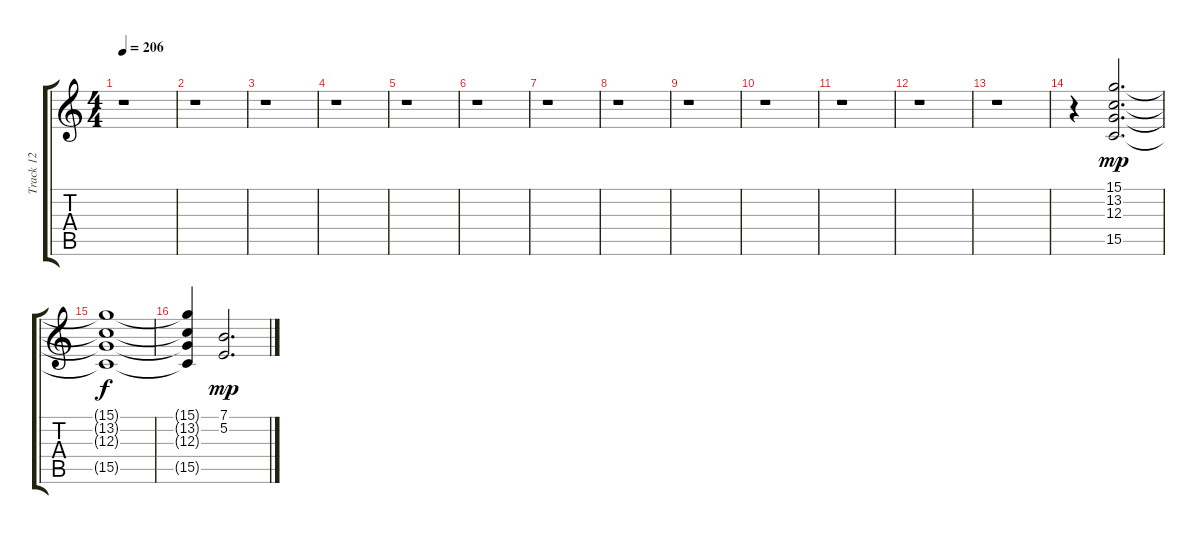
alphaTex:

\track ("Track 12" "Track 12") {instrument stringensemble1}
\staff {score tabs}
\tuning (E4 B3 G3 D3 A2 E2) {hide}
\ts (4 4)
\tempo 206
\clef g2
\ks c
r.1{dy mp} |
r.1 |
r.1 |
r.1 |
r.1 |
r.1 |
r.1 |
r.1 |
r.1 |
r.1 |
r.1 |
r.1 |
r.1 |
r.4 (15.1 13.2 12.3 15.5).2{d} |
(15.1{t} 13.2{t} 12.3{t} 15.5{t}).1{dy f} |
(15.1{t} 13.2{t} 12.3{t} 15.5{t}).4 (7.1 5.2).2{d dy mp}
